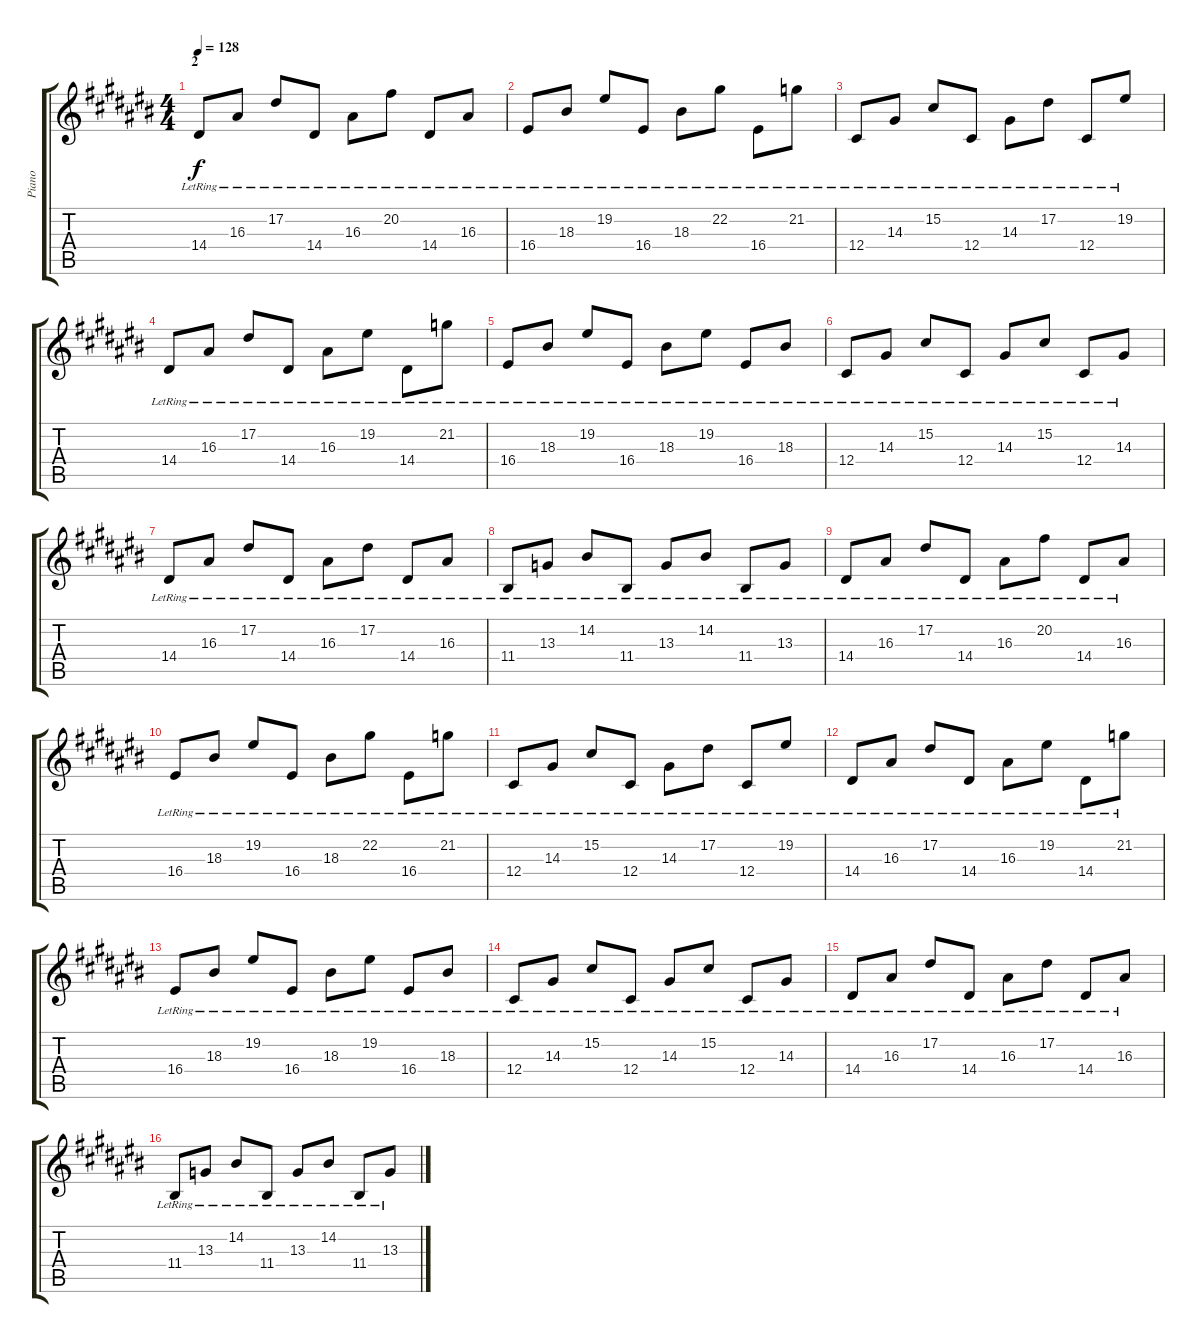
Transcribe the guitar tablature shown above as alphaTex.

\track ("Piano" "Piano") {instrument electricgrandpiano}
\staff {score tabs}
\tuning (Eb4 Bb3 Gb3 Db3 Ab2 Eb2) {hide}
\ts (4 4)
\section ("" "2")
\tempo 128
\clef g2
\ks c#
14.4{lr}.8{dy f} 16.3{lr}.8 17.2{lr}.8 14.4{lr}.8 16.3{lr}.8 20.2{lr}.8 14.4{lr}.8 16.3{lr}.8 |
16.4{lr}.8 18.3{lr}.8 19.2{lr}.8 16.4{lr}.8 18.3{lr}.8 22.2{lr}.8 16.4{lr}.8 21.2{lr}.8 |
12.4{lr}.8 14.3{lr}.8 15.2{lr}.8 12.4{lr}.8 14.3{lr}.8 17.2{lr}.8 12.4{lr}.8 19.2{lr}.8 |
14.4{lr}.8 16.3{lr}.8 17.2{lr}.8 14.4{lr}.8 16.3{lr}.8 19.2{lr}.8 14.4{lr}.8 21.2{lr}.8 |
16.4{lr}.8 18.3{lr}.8 19.2{lr}.8 16.4{lr}.8 18.3{lr}.8 19.2{lr}.8 16.4{lr}.8 18.3{lr}.8 |
12.4{lr}.8 14.3{lr}.8 15.2{lr}.8 12.4{lr}.8 14.3{lr}.8 15.2{lr}.8 12.4{lr}.8 14.3{lr}.8 |
14.4{lr}.8 16.3{lr}.8 17.2{lr}.8 14.4{lr}.8 16.3{lr}.8 17.2{lr}.8 14.4{lr}.8 16.3{lr}.8 |
11.4{lr}.8 13.3{lr}.8 14.2{lr}.8 11.4{lr}.8 13.3{lr}.8 14.2{lr}.8 11.4{lr}.8 13.3{lr}.8 |
14.4{lr}.8 16.3{lr}.8 17.2{lr}.8 14.4{lr}.8 16.3{lr}.8 20.2{lr}.8 14.4{lr}.8 16.3{lr}.8 |
16.4{lr}.8 18.3{lr}.8 19.2{lr}.8 16.4{lr}.8 18.3{lr}.8 22.2{lr}.8 16.4{lr}.8 21.2{lr}.8 |
12.4{lr}.8 14.3{lr}.8 15.2{lr}.8 12.4{lr}.8 14.3{lr}.8 17.2{lr}.8 12.4{lr}.8 19.2{lr}.8 |
14.4{lr}.8 16.3{lr}.8 17.2{lr}.8 14.4{lr}.8 16.3{lr}.8 19.2{lr}.8 14.4{lr}.8 21.2{lr}.8 |
16.4{lr}.8 18.3{lr}.8 19.2{lr}.8 16.4{lr}.8 18.3{lr}.8 19.2{lr}.8 16.4{lr}.8 18.3{lr}.8 |
12.4{lr}.8 14.3{lr}.8 15.2{lr}.8 12.4{lr}.8 14.3{lr}.8 15.2{lr}.8 12.4{lr}.8 14.3{lr}.8 |
14.4{lr}.8 16.3{lr}.8 17.2{lr}.8 14.4{lr}.8 16.3{lr}.8 17.2{lr}.8 14.4{lr}.8 16.3{lr}.8 |
11.4{lr}.8 13.3{lr}.8 14.2{lr}.8 11.4{lr}.8 13.3{lr}.8 14.2{lr}.8 11.4{lr}.8 13.3{lr}.8
